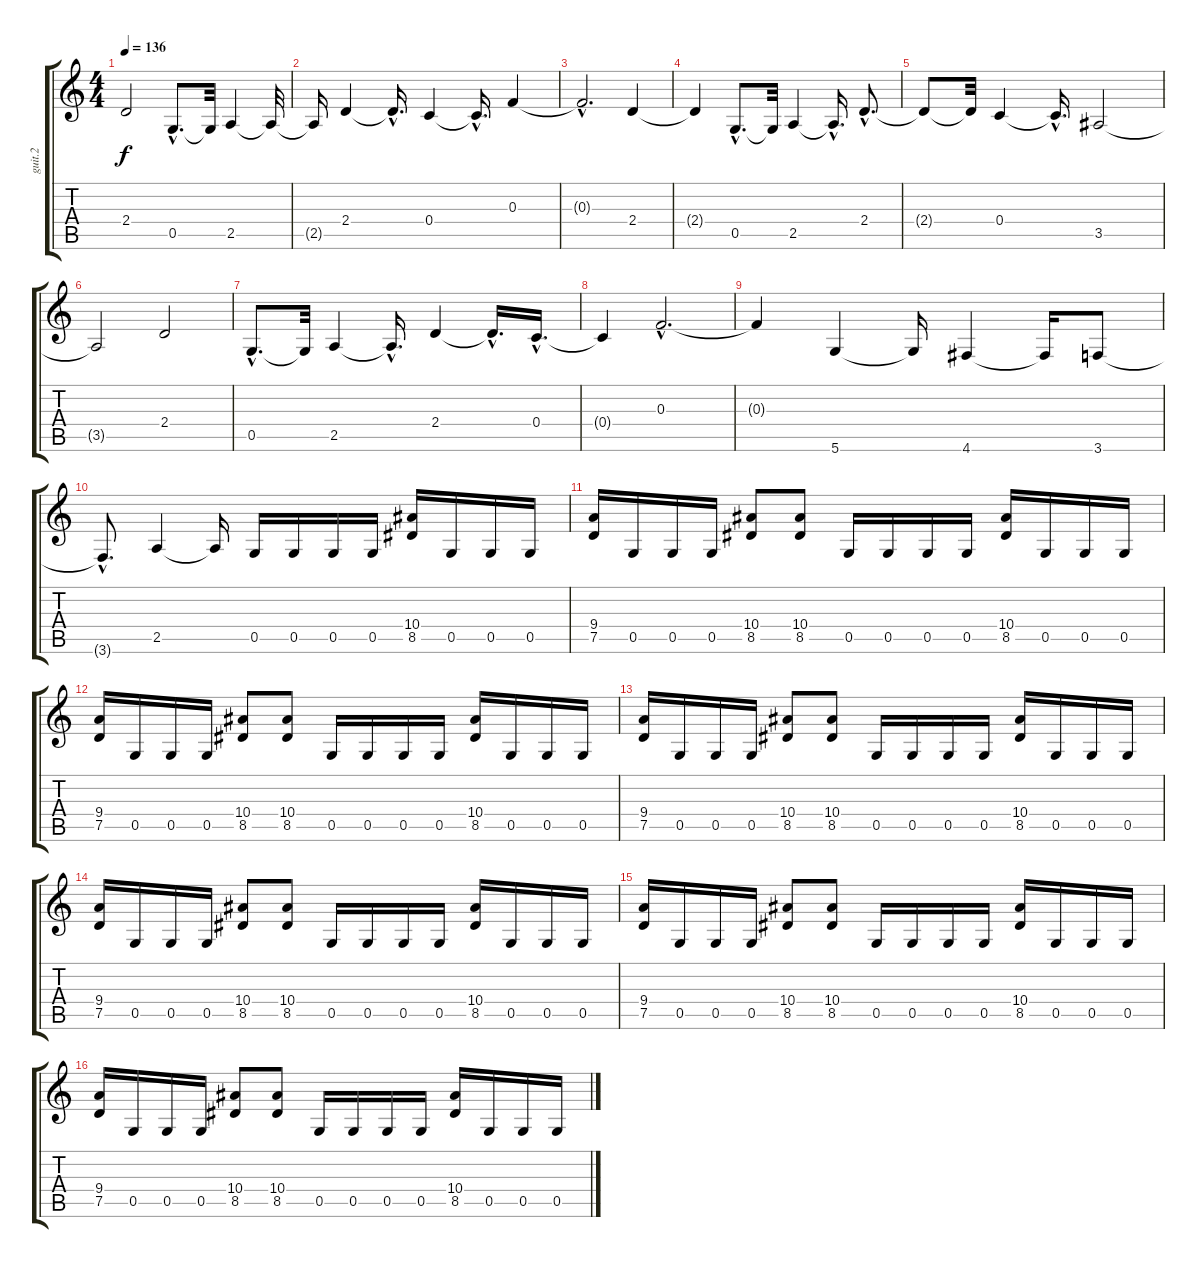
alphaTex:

\track ("guit.2" "guit.2") {instrument overdrivenguitar}
\staff {score tabs}
\tuning (D4 A3 F3 C3 G2 D2) {hide}
\ts (4 4)
\tempo 136
\clef g2
\ks c
2.4.2{dy f} 0.5{hac}.8{d} 0.5{t}.32 2.5.4 2.5{t}.32 |
2.5{t}.16 2.4.4 2.4{hac t}.16{d} 0.4.4 0.4{hac t}.16{d} 0.3.4 |
0.3{hac t}.2{d} 2.4.4 |
2.4{t}.4 0.5{hac}.8{d} 0.5{t}.32 2.5.4 2.5{hac t}.16{d} 2.4{hac}.8{d} |
2.4{t}.8 2.4{t}.32 0.4.4 0.4{hac t}.16{d} 3.5.2 |
3.5{t}.2 2.4.2 |
0.5{hac}.8{d} 0.5{t}.32 2.5.4 2.5{hac t}.16{d} 2.4.4 2.4{hac t}.16{d} 0.4{hac}.16{d} |
0.4{t}.4 0.3{hac}.2{d} |
0.3{t}.4 5.6.4 5.6{t}.16 4.6.4 4.6{t}.16 3.6.8 |
3.6{hac t}.8{d} 2.5.4 2.5{t}.16 0.5.16 0.5.16 0.5.16 0.5.16 (10.4 8.5).16 0.5.16 0.5.16 0.5.16 |
(9.4 7.5).16 0.5.16 0.5.16 0.5.16 (10.4 8.5).8 (10.4 8.5).8 0.5.16 0.5.16 0.5.16 0.5.16 (10.4 8.5).16 0.5.16 0.5.16 0.5.16 |
(9.4 7.5).16 0.5.16 0.5.16 0.5.16 (10.4 8.5).8 (10.4 8.5).8 0.5.16 0.5.16 0.5.16 0.5.16 (10.4 8.5).16 0.5.16 0.5.16 0.5.16 |
(9.4 7.5).16 0.5.16 0.5.16 0.5.16 (10.4 8.5).8 (10.4 8.5).8 0.5.16 0.5.16 0.5.16 0.5.16 (10.4 8.5).16 0.5.16 0.5.16 0.5.16 |
(9.4 7.5).16 0.5.16 0.5.16 0.5.16 (10.4 8.5).8 (10.4 8.5).8 0.5.16 0.5.16 0.5.16 0.5.16 (10.4 8.5).16 0.5.16 0.5.16 0.5.16 |
(9.4 7.5).16 0.5.16 0.5.16 0.5.16 (10.4 8.5).8 (10.4 8.5).8 0.5.16 0.5.16 0.5.16 0.5.16 (10.4 8.5).16 0.5.16 0.5.16 0.5.16 |
(9.4 7.5).16 0.5.16 0.5.16 0.5.16 (10.4 8.5).8 (10.4 8.5).8 0.5.16 0.5.16 0.5.16 0.5.16 (10.4 8.5).16 0.5.16 0.5.16 0.5.16
